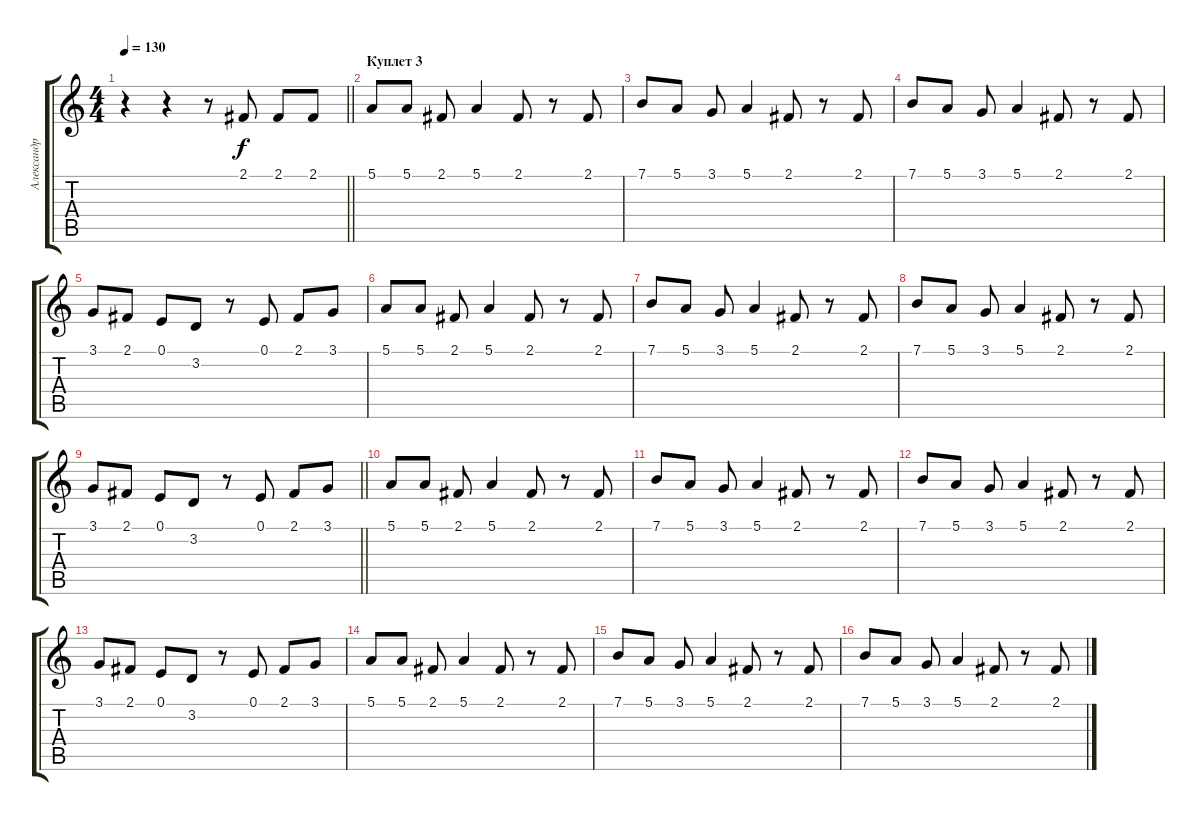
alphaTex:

\track ("Александр Васильев (вокал)" "Александр ") {instrument bassoon}
\staff {score tabs}
\tuning (E4 B3 G3 D3 A2 E2) {hide}
\ts (4 4)
\tempo 130
\clef g2
\barLineRight lightlight
\ks c
r.4{dy f} r.4 r.8 2.1.8 2.1.8 2.1.8 |
\section ("" "Куплет 3")
5.1.8 5.1.8 2.1.8 5.1.4 2.1.8 r.8 2.1.8 |
7.1.8 5.1.8 3.1.8 5.1.4 2.1.8 r.8 2.1.8 |
7.1.8 5.1.8 3.1.8 5.1.4 2.1.8 r.8 2.1.8 |
3.1.8 2.1.8 0.1.8 3.2.8 r.8 0.1.8 2.1.8 3.1.8 |
5.1.8 5.1.8 2.1.8 5.1.4 2.1.8 r.8 2.1.8 |
7.1.8 5.1.8 3.1.8 5.1.4 2.1.8 r.8 2.1.8 |
7.1.8 5.1.8 3.1.8 5.1.4 2.1.8 r.8 2.1.8 |
\barLineRight lightlight
3.1.8 2.1.8 0.1.8 3.2.8 r.8 0.1.8 2.1.8 3.1.8 |
5.1.8 5.1.8 2.1.8 5.1.4 2.1.8 r.8 2.1.8 |
7.1.8 5.1.8 3.1.8 5.1.4 2.1.8 r.8 2.1.8 |
7.1.8 5.1.8 3.1.8 5.1.4 2.1.8 r.8 2.1.8 |
3.1.8 2.1.8 0.1.8 3.2.8 r.8 0.1.8 2.1.8 3.1.8 |
5.1.8 5.1.8 2.1.8 5.1.4 2.1.8 r.8 2.1.8 |
7.1.8 5.1.8 3.1.8 5.1.4 2.1.8 r.8 2.1.8 |
7.1.8 5.1.8 3.1.8 5.1.4 2.1.8 r.8 2.1.8
